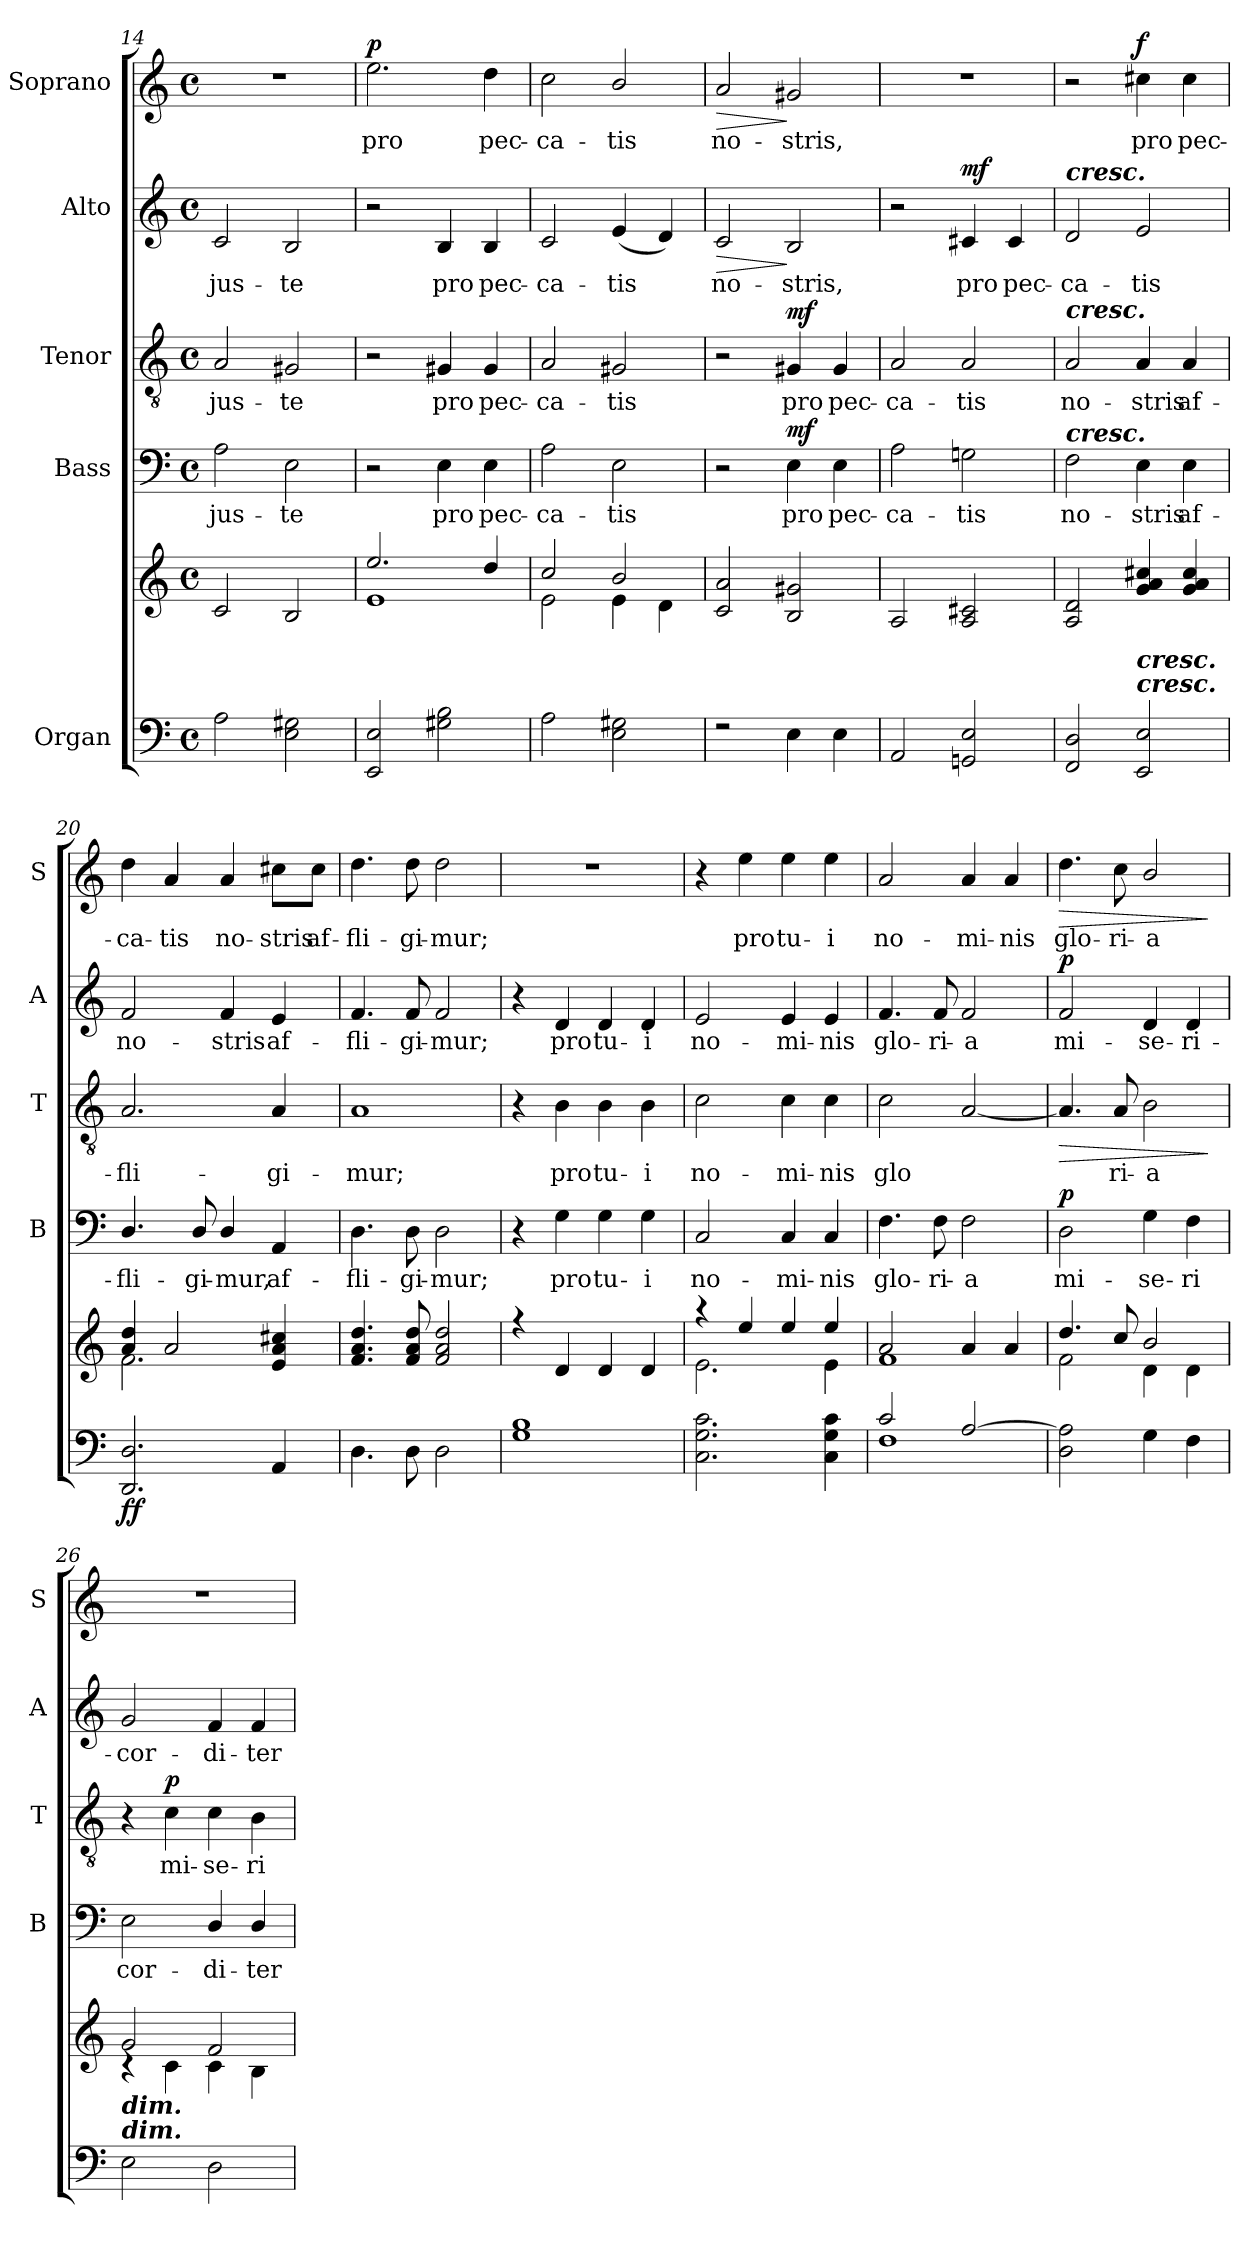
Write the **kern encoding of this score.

**kern	**kern	**dynam	**kern	**text	**dynam	**kern	**text	**dynam	**kern	**text	**dynam	**kern	**text	**dynam
*part5	*part5	*part5	*part4	*part4	*part4	*part3	*part3	*part3	*part2	*part2	*part2	*part1	*part1	*part1
*staff6	*staff5	*staff5/6	*staff4	*staff4	*staff4	*staff3	*staff3	*staff3	*staff2	*staff2	*staff2	*staff1	*staff1	*staff1
*I"Organ	*	*	*I"Bass	*	*	*I"Tenor	*	*	*I"Alto	*	*	*I"Soprano	*	*
*	*	*	*I'B	*	*	*I'T	*	*	*I'A	*	*	*I'S	*	*
*clefF4	*clefG2	*	*clefF4	*	*	*clefGv2	*	*	*clefG2	*	*	*clefG2	*	*
*k[]	*k[]	*	*k[]	*	*	*k[]	*	*	*k[]	*	*	*k[]	*	*
*C:	*C:	*	*C:	*	*	*C:	*	*	*C:	*	*	*C:	*	*
*M4/4	*M4/4	*	*M4/4	*	*	*M4/4	*	*	*M4/4	*	*	*M4/4	*	*
*met(c)	*met(c)	*	*met(c)	*	*	*met(c)	*	*	*met(c)	*	*	*met(c)	*	*
=14	=14	=14	=14	=14	=14	=14	=14	=14	=14	=14	=14	=14	=14	=14
*^	*^	*	*	*	*	*	*	*	*	*	*	*	*	*
!	!	!	!	!	!	!LO:LY:b	!	!	!LO:LY:b	!	!	!LO:LY:b	!	!	!	!
2A\	1ryy	2c/	1ryy	.	2A\	jus-	.	2A/	jus-	.	2c/	jus-	.	1r	.	.
!	!	!	!	!	!	!LO:LY:b	!	!	!LO:LY:b	!	!	!LO:LY:b	!	!	!	!
2E\ 2G#X\	.	2B/	.	.	2E\	-te	.	2G#X/	-te	.	2B/	-te	.	.	.	.
=15	=15	=15	=15	=15	=15	=15	=15	=15	=15	=15	=15	=15	=15	=15	=15	=15
!	!	!	!	!	!	!	!	!	!	!	!	!	!	!	!LO:LY:b	!LO:DY:b
2EE/ 2E/	1ryy	2.ee/	1e	.	2r	.	.	2r	.	.	2r	.	.	2.ee\	pro	p
!	!	!	!	!	!	!LO:LY:b	!	!	!LO:LY:b	!	!	!LO:LY:b	!	!	!	!
2G#X\ 2B\	.	.	.	.	4E\	pro	.	4G#X/	pro	.	4B/	pro	.	.	.	.
!	!	!	!	!	!	!LO:LY:b	!	!	!LO:LY:b	!	!	!LO:LY:b	!	!	!LO:LY:b	!
.	.	4dd/	.	.	4E\	pec-	.	4G#/	pec-	.	4B/	pec-	.	4dd\	pec-	.
=16	=16	=16	=16	=16	=16	=16	=16	=16	=16	=16	=16	=16	=16	=16	=16	=16
!	!	!	!	!	!	!LO:LY:b	!	!	!LO:LY:b	!	!	!LO:LY:b	!	!	!LO:LY:b	!
2A\	1ryy	2cc/	2e\	.	2A\	-ca-	.	2A/	-ca-	.	2c/	-ca-	.	2cc\	-ca-	.
!	!	!	!	!	!	!LO:LY:b	!	!	!LO:LY:b	!	!	!LO:LY:b	!	!	!LO:LY:b	!
2E\ 2G#X\	.	2b/	4e\	.	2E\	-tis	.	2G#X/	-tis	.	(<4e/	-tis	.	2b/	-tis	.
.	.	.	4d\	.	.	.	.	.	.	.	4d/)	.	.	.	.	.
!!LO:PB:g=z
=17	=17	=17	=17	=17	=17	=17	=17	=17	=17	=17	=17	=17	=17	=17	=17	=17
!	!	!	!	!	!	!	!	!	!	!	!	!LO:LY:b	!LO:HP:b	!	!LO:LY:b	!LO:HP:b
2r	1ryy	2c/ 2a/	1ryy	.	2r	.	.	2r	.	.	2c/	no-	>	2a/	no-	>
!	!	!	!	!	!	!LO:LY:b	!LO:DY:b	!	!LO:LY:b	!LO:DY:b	!	!LO:LY:b	!	!	!LO:LY:b	!
4E\	.	2B/ 2g#X/	.	.	4E\	pro	mf	4G#X/	pro	mf	2B/	-stris,	]	2g#X/	-stris,	]
!	!	!	!	!	!	!LO:LY:b	!	!	!LO:LY:b	!	!	!	!	!	!	!
4E\	.	.	.	.	4E\	pec-	.	4G#/	pec-	.	.	.	.	.	.	.
=18	=18	=18	=18	=18	=18	=18	=18	=18	=18	=18	=18	=18	=18	=18	=18	=18
!	!	!	!	!	!	!LO:LY:b	!	!	!LO:LY:b	!	!	!	!	!	!	!
2AA/	1ryy	2A/	1ryy	.	2A\	-ca-	.	2A/	-ca-	.	2r	.	.	1r	.	.
!	!	!	!	!	!	!LO:LY:b	!	!	!LO:LY:b	!	!	!LO:LY:b	!LO:DY:b	!	!	!
2GGni/ 2E/	.	2A/ 2c#X/	.	.	2Gni\	-tis	.	2A/	-tis	.	4c#X/	pro	mf	.	.	.
!	!	!	!	!	!	!	!	!	!	!	!	!LO:LY:b	!	!	!	!
.	.	.	.	.	.	.	.	.	.	.	4c#/	pec-	.	.	.	.
=19	=19	=19	=19	=19	=19	=19	=19	=19	=19	=19	=19	=19	=19	=19	=19	=19
!	!	!	!	!	!	!	!	!	!	!	!LO:TX:a:Bi:t=cresc.	!	!	!	!	!
!	!	!	!	!	!	!	!	!LO:TX:a:Bi:t=cresc.	!	!	!	!	!	!	!	!
!	!	!	!	!	!LO:TX:a:Bi:t=cresc.	!	!	!	!	!	!	!	!	!	!	!
!	!	!	!	!	!	!LO:LY:b	!	!	!LO:LY:b	!	!	!LO:LY:b	!	!	!	!
2FF/ 2D/	1ryy	2A/ 2d/	1ryy	.	2F\	no-	.	2A/	no-	.	2d/	-ca-	.	2r	.	.
!	!	!LO:TX:b:Bi:t=cresc.	!	!	!	!	!	!	!	!	!	!	!	!	!	!
!LO:TX:a:Bi:t=cresc.	!	!	!	!	!	!	!	!	!	!	!	!	!	!	!	!
!	!	!	!	!	!	!LO:LY:b	!	!	!LO:LY:b	!	!	!LO:LY:b	!	!	!LO:LY:b	!LO:DY:b
2EE/ 2E/	.	4g/ 4a/ 4cc#X/	.	.	4E\	-stris	.	4A/	-stris	.	2e/	-tis	.	4cc#X\	pro	f
!	!	!	!	!	!	!LO:LY:b	!	!	!LO:LY:b	!	!	!	!	!	!LO:LY:b	!
.	.	4g/ 4a/ 4cc#/	.	.	4E\	af-	.	4A/	af-	.	.	.	.	4cc#\	pec-	.
=20	=20	=20	=20	=20	=20	=20	=20	=20	=20	=20	=20	=20	=20	=20	=20	=20
!	!	!	!	!LO:DY:b=2	!	!LO:LY:b	!	!	!LO:LY:b	!	!	!LO:LY:b	!	!	!LO:LY:b	!
!	!	!	!	!LO:DY:n=1:b	!	!	!	!	!	!	!	!	!	!	!	!
2.DD/ 2.D/	1ryy	4a/ 4dd/	2.f\	f f	4.D/	-fli-	.	2.A/	-fli-	.	2f/	no-	.	4dd\	-ca-	.
!	!	!	!	!	!	!	!	!	!	!	!	!	!	!	!LO:LY:b	!
.	.	2a/	.	.	.	.	.	.	.	.	.	.	.	4a/	-tis	.
!	!	!	!	!	!	!LO:LY:b	!	!	!	!	!	!	!	!	!	!
.	.	.	.	.	8D/	-gi-	.	.	.	.	.	.	.	.	.	.
!	!	!	!	!	!	!LO:LY:b	!	!	!	!	!	!LO:LY:b	!	!	!LO:LY:b	!
.	.	.	.	.	4D/	-mur,	.	.	.	.	4f/	-stris	.	4a/	no-	.
!	!	!	!	!	!	!LO:LY:b	!	!	!LO:LY:b	!	!	!LO:LY:b	!	!	!LO:LY:b	!
4AA/	.	4e/ 4a/ 4cc#X/	4ryy	.	4AA/	af-	.	4A/	-gi-	.	4e/	af-	.	8cc#X\L	-stris	.
!	!	!	!	!	!	!	!	!	!	!	!	!	!	!	!LO:LY:b	!
.	.	.	.	.	.	.	.	.	.	.	.	.	.	8cc#\J	af-	.
=21	=21	=21	=21	=21	=21	=21	=21	=21	=21	=21	=21	=21	=21	=21	=21	=21
!	!	!	!	!	!	!LO:LY:b	!	!	!LO:LY:b	!	!	!LO:LY:b	!	!	!LO:LY:b	!
4.D\	1ryy	4.f/ 4.a/ 4.dd/	1ryy	.	4.D\	-fli-	.	1A	-mur;	.	4.f/	-fli-	.	4.dd\	-fli-	.
!	!	!	!	!	!	!LO:LY:b	!	!	!	!	!	!LO:LY:b	!	!	!LO:LY:b	!
8D\	.	8f/ 8a/ 8dd/	.	.	8D\	-gi-	.	.	.	.	8f/	-gi-	.	8dd\	-gi-	.
!	!	!	!	!	!	!LO:LY:b	!	!	!	!	!	!LO:LY:b	!	!	!LO:LY:b	!
2D\	.	2f/ 2a/ 2dd/	.	.	2D\	-mur;	.	.	.	.	2f/	-mur;	.	2dd\	-mur;	.
=22	=22	=22	=22	=22	=22	=22	=22	=22	=22	=22	=22	=22	=22	=22	=22	=22
1G 1B	1ryy	4r	1ryy	.	4r	.	.	4r	.	.	4r	.	.	1r	.	.
!	!	!	!	!	!	!LO:LY:b	!	!	!LO:LY:b	!	!	!LO:LY:b	!	!	!	!
.	.	4d/	.	.	4G\	pro	.	4B\	pro	.	4d/	pro	.	.	.	.
!	!	!	!	!	!	!LO:LY:b	!	!	!LO:LY:b	!	!	!LO:LY:b	!	!	!	!
.	.	4d/	.	.	4G\	tu-	.	4B\	tu-	.	4d/	tu-	.	.	.	.
!	!	!	!	!	!	!LO:LY:b	!	!	!LO:LY:b	!	!	!LO:LY:b	!	!	!	!
.	.	4d/	.	.	4G\	-i	.	4B\	-i	.	4d/	-i	.	.	.	.
=23	=23	=23	=23	=23	=23	=23	=23	=23	=23	=23	=23	=23	=23	=23	=23	=23
!	!	!	!	!	!	!LO:LY:b	!	!	!LO:LY:b	!	!	!LO:LY:b	!	!	!	!
2.C\ 2.G\ 2.c\	1ryy	4raa	2.e\	.	2C/	no-	.	2c\	no-	.	2e/	no-	.	4r	.	.
!	!	!	!	!	!	!	!	!	!	!	!	!	!	!	!LO:LY:b	!
.	.	4ee/	.	.	.	.	.	.	.	.	.	.	.	4ee\	pro	.
!	!	!	!	!	!	!LO:LY:b	!	!	!LO:LY:b	!	!	!LO:LY:b	!	!	!LO:LY:b	!
.	.	4ee/	.	.	4C/	-mi-	.	4c\	-mi-	.	4e/	-mi-	.	4ee\	tu-	.
!	!	!	!	!	!	!LO:LY:b	!	!	!LO:LY:b	!	!	!LO:LY:b	!	!	!LO:LY:b	!
4C\ 4G\ 4c\	.	4ee/	4e\	.	4C/	-nis	.	4c\	-nis	.	4e/	-nis	.	4ee\	-i	.
=24	=24	=24	=24	=24	=24	=24	=24	=24	=24	=24	=24	=24	=24	=24	=24	=24
!	!	!	!	!	!	!LO:LY:b	!	!	!LO:LY:b	!	!	!LO:LY:b	!	!	!LO:LY:b	!
2c/	1F	2a/	1f	.	4.F\	glo-	.	2c\	glo­	.	4.f/	glo-	.	2a/	no-	.
!	!	!	!	!	!	!LO:LY:b	!	!	!	!	!	!LO:LY:b	!	!	!	!
.	.	.	.	.	8F\	-ri-	.	.	.	.	8f/	-ri-	.	.	.	.
!	!	!	!	!	!	!LO:LY:b	!	!	!	!	!	!LO:LY:b	!	!	!LO:LY:b	!
[>2A/	.	4a/	.	.	2F\	-a	.	[2A/	.	.	2f/	-a	.	4a/	-mi-	.
!	!	!	!	!	!	!	!	!	!	!	!	!	!	!	!LO:LY:b	!
.	.	4a/	.	.	.	.	.	.	.	.	.	.	.	4a/	-nis	.
!!LO:LB:g=z
=25	=25	=25	=25	=25	=25	=25	=25	=25	=25	=25	=25	=25	=25	=25	=25	=25
!	!	!	!	!	!	!LO:LY:b	!LO:DY:b	!	!	!LO:HP:b	!	!LO:LY:b	!LO:DY:b	!	!LO:LY:b	!LO:HP:b
2D\ 2A\]	1ryy	4.dd/	2f\	.	2D\	mi-	p	4.A/]	.	>	2f/	mi-	p	4.dd\	glo-	>
!	!	!	!	!	!	!	!	!	!LO:LY:b	!	!	!	!	!	!LO:LY:b	!
.	.	8cc/	.	.	.	.	.	8A/	ri-	.	.	.	.	8cc\	-ri-	.
!	!	!	!	!	!	!LO:LY:b	!	!	!LO:LY:b	!	!	!LO:LY:b	!	!	!LO:LY:b	!
4G\	.	2b/	4d\	.	4G\	-se-	.	2B\	-a	.	4d/	-se-	.	2b/	-a	.
!	!	!	!	!	!	!LO:LY:b	!	!	!	!	!	!LO:LY:b	!	!	!	!
4F\	.	.	4d\	.	4F\	-ri	.	.	.	.	4d/	-ri-	.	.	.	.
*v	*v	*	*	*	*	*	*	*	*	*	*	*	*	*	*	*
*	*v	*v	*	*	*	*	*	*	*	*	*	*	*	*	*
.	.	.	.	.	.	.	.	]	.	.	.	.	.	]
=26	=26	=26	=26	=26	=26	=26	=26	=26	=26	=26	=26	=26	=26	=26
*^	*^	*	*	*	*	*	*	*	*	*	*	*	*	*
!	!	!LO:TX:b:Bi:t=dim.	!	!	!	!	!	!	!	!	!	!	!	!	!	!
!LO:TX:a:Bi:t=dim.	!	!	!	!	!	!	!	!	!	!	!	!	!	!	!	!
!	!	!	!	!	!	!LO:LY:b	!	!	!	!	!	!LO:LY:b	!	!	!	!
2E\	1ryy	2g/	4rc	.	2E\	cor-	.	4r	.	.	2g/	-cor-	.	1r	.	.
!	!	!	!	!	!	!	!	!	!LO:LY:b	!LO:DY:b	!	!	!	!	!	!
.	.	.	4c\	.	.	.	.	4c\	mi-	p	.	.	.	.	.	.
!	!	!	!	!	!	!LO:LY:b	!	!	!LO:LY:b	!	!	!LO:LY:b	!	!	!	!
2D\	.	2f/	4c\	.	4D/	-di-	.	4c\	-se-	.	4f/	-di-	.	.	.	.
!	!	!	!	!	!	!LO:LY:b	!	!	!LO:LY:b	!	!	!LO:LY:b	!	!	!	!
.	.	.	4B\	.	4D/	-ter	.	4B\	-ri-	.	4f/	-ter	.	.	.	.
*v	*v	*	*	*	*	*	*	*	*	*	*	*	*	*	*	*
*	*v	*v	*	*	*	*	*	*	*	*	*	*	*	*	*
=	=	=	=	=	=	=	=	=	=	=	=	=	=	=
*-	*-	*-	*-	*-	*-	*-	*-	*-	*-	*-	*-	*-	*-	*-
